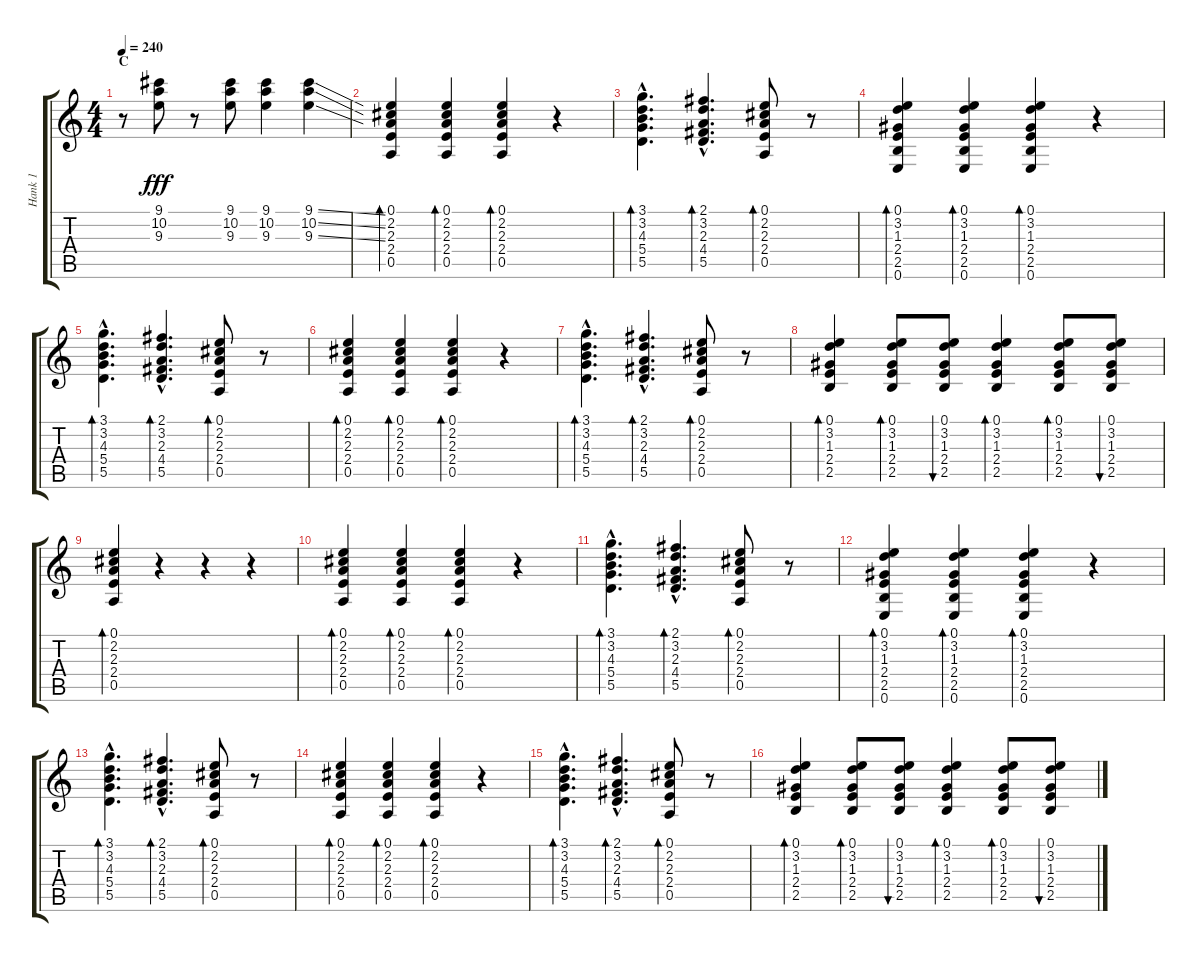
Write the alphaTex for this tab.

\track ("Hank 1" "Hank 1") {instrument acousticguitarsteel}
\staff {score tabs}
\tuning (E4 B3 G3 D3 A2 E2) {hide}
\ts (4 4)
\section ("" "C")
\tempo 240
\clef g2
\ks c
r.8{dy fff} (9.1 10.2 9.3).8 r.8 (9.1 10.2 9.3).8 (9.1 10.2 9.3).4 (9.1{ss} 10.2{ss} 9.3{ss}).4 |
(0.1 2.2 2.3 2.4 0.5).4{bd 60 volume 9 instrument acousticguitarsteel} (0.1 2.2 2.3 2.4 0.5).4{bd 60} (0.1 2.2 2.3 2.4 0.5).4{bd 60} r.4 |
(3.1{hac} 3.2{hac} 4.3{hac} 5.4{hac} 5.5{hac}).4{d bd 60} (2.1{hac} 3.2{hac} 2.3{hac} 4.4{hac} 5.5{hac}).4{d bd 60} (0.1 2.2 2.3 2.4 0.5).8{bd 60} r.8 |
(0.1 3.2 1.3 2.4 2.5 0.6).4{bd 60} (0.1 3.2 1.3 2.4 2.5 0.6).4{bd 60} (0.1 3.2 1.3 2.4 2.5 0.6).4{bd 60} r.4 |
(3.1{hac} 3.2{hac} 4.3{hac} 5.4{hac} 5.5{hac}).4{d bd 60} (2.1{hac} 3.2{hac} 2.3{hac} 4.4{hac} 5.5{hac}).4{d bd 60} (0.1 2.2 2.3 2.4 0.5).8{bd 60} r.8 |
(0.1 2.2 2.3 2.4 0.5).4{bd 60} (0.1 2.2 2.3 2.4 0.5).4{bd 60} (0.1 2.2 2.3 2.4 0.5).4{bd 60} r.4 |
(3.1{hac} 3.2{hac} 4.3{hac} 5.4{hac} 5.5{hac}).4{d bd 60} (2.1{hac} 3.2{hac} 2.3{hac} 4.4{hac} 5.5{hac}).4{d bd 60} (0.1 2.2 2.3 2.4 0.5).8{bd 60} r.8 |
(0.1 3.2 1.3 2.4 2.5).4{bd 60} (0.1 3.2 1.3 2.4 2.5).8{bd 60} (0.1 3.2 1.3 2.4 2.5).8{bu 60} (0.1 3.2 1.3 2.4 2.5).4{bd 60} (0.1 3.2 1.3 2.4 2.5).8{bd 60} (0.1 3.2 1.3 2.4 2.5).8{bu 60} |
(0.1 2.2 2.3 2.4 0.5).4{bd 60} r.4 r.4 r.4 |
(0.1 2.2 2.3 2.4 0.5).4{bd 60} (0.1 2.2 2.3 2.4 0.5).4{bd 60} (0.1 2.2 2.3 2.4 0.5).4{bd 60} r.4 |
(3.1{hac} 3.2{hac} 4.3{hac} 5.4{hac} 5.5{hac}).4{d bd 60} (2.1{hac} 3.2{hac} 2.3{hac} 4.4{hac} 5.5{hac}).4{d bd 60} (0.1 2.2 2.3 2.4 0.5).8{bd 60} r.8 |
(0.1 3.2 1.3 2.4 2.5 0.6).4{bd 60} (0.1 3.2 1.3 2.4 2.5 0.6).4{bd 60} (0.1 3.2 1.3 2.4 2.5 0.6).4{bd 60} r.4 |
(3.1{hac} 3.2{hac} 4.3{hac} 5.4{hac} 5.5{hac}).4{d bd 60} (2.1{hac} 3.2{hac} 2.3{hac} 4.4{hac} 5.5{hac}).4{d bd 60} (0.1 2.2 2.3 2.4 0.5).8{bd 60} r.8 |
(0.1 2.2 2.3 2.4 0.5).4{bd 60} (0.1 2.2 2.3 2.4 0.5).4{bd 60} (0.1 2.2 2.3 2.4 0.5).4{bd 60} r.4 |
(3.1{hac} 3.2{hac} 4.3{hac} 5.4{hac} 5.5{hac}).4{d bd 60} (2.1{hac} 3.2{hac} 2.3{hac} 4.4{hac} 5.5{hac}).4{d bd 60} (0.1 2.2 2.3 2.4 0.5).8{bd 60} r.8 |
(0.1 3.2 1.3 2.4 2.5).4{bd 60} (0.1 3.2 1.3 2.4 2.5).8{bd 60} (0.1 3.2 1.3 2.4 2.5).8{bu 60} (0.1 3.2 1.3 2.4 2.5).4{bd 60} (0.1 3.2 1.3 2.4 2.5).8{bd 60} (0.1 3.2 1.3 2.4 2.5).8{bu 60}
